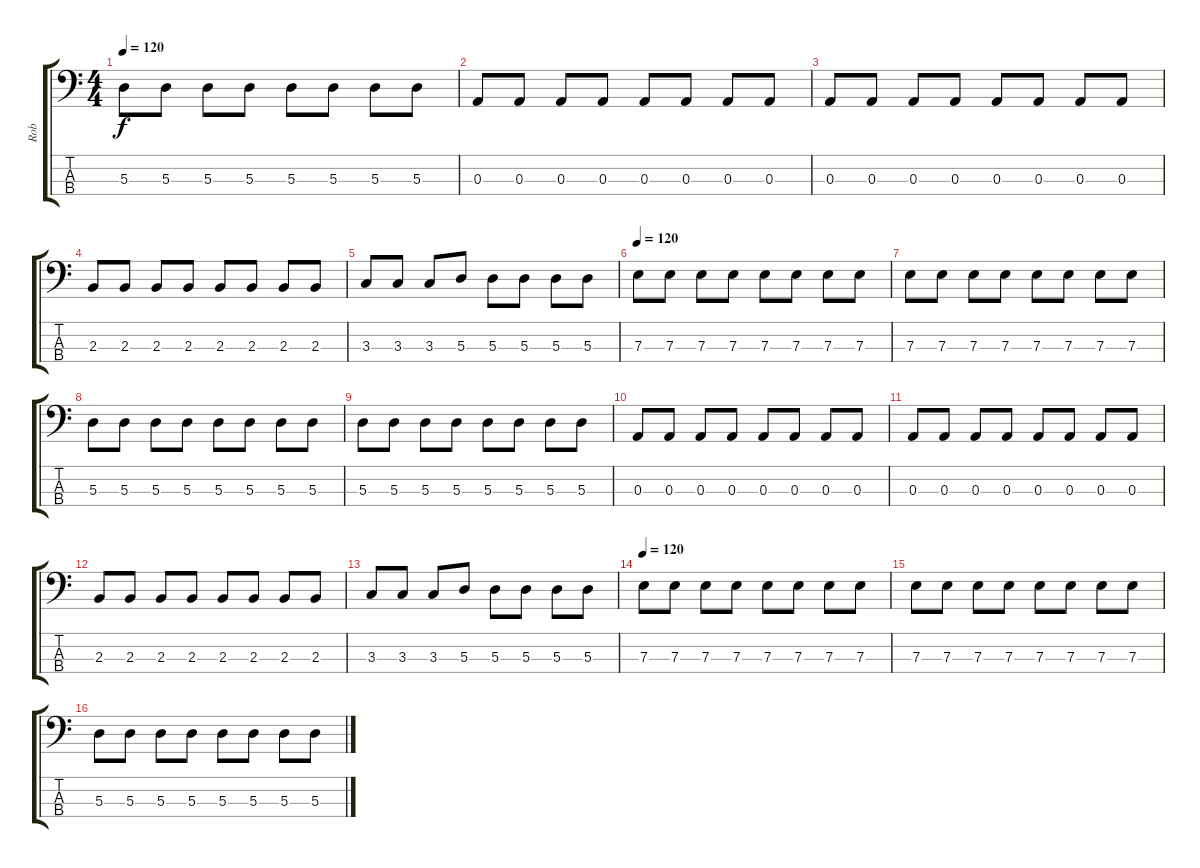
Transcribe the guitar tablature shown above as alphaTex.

\track ("Rob" "Rob") {instrument electricbassfinger}
\staff {score tabs}
\tuning (G2 D2 A1 E1) {hide}
\ts (4 4)
\tempo 120
\clef f4
\ks c
5.3.8{dy f} 5.3.8 5.3.8 5.3.8 5.3.8 5.3.8 5.3.8 5.3.8 |
0.3.8 0.3.8 0.3.8 0.3.8 0.3.8 0.3.8 0.3.8 0.3.8 |
0.3.8 0.3.8 0.3.8 0.3.8 0.3.8 0.3.8 0.3.8 0.3.8 |
2.3.8 2.3.8 2.3.8 2.3.8 2.3.8 2.3.8 2.3.8 2.3.8 |
3.3.8 3.3.8 3.3.8 5.3.8 5.3.8 5.3.8 5.3.8 5.3.8 |
\tempo 120
7.3.8 7.3.8 7.3.8 7.3.8 7.3.8 7.3.8 7.3.8 7.3.8 |
7.3.8 7.3.8 7.3.8 7.3.8 7.3.8 7.3.8 7.3.8 7.3.8 |
5.3.8 5.3.8 5.3.8 5.3.8 5.3.8 5.3.8 5.3.8 5.3.8 |
5.3.8 5.3.8 5.3.8 5.3.8 5.3.8 5.3.8 5.3.8 5.3.8 |
0.3.8 0.3.8 0.3.8 0.3.8 0.3.8 0.3.8 0.3.8 0.3.8 |
0.3.8 0.3.8 0.3.8 0.3.8 0.3.8 0.3.8 0.3.8 0.3.8 |
2.3.8 2.3.8 2.3.8 2.3.8 2.3.8 2.3.8 2.3.8 2.3.8 |
3.3.8 3.3.8 3.3.8 5.3.8 5.3.8 5.3.8 5.3.8 5.3.8 |
\tempo 120
7.3.8 7.3.8 7.3.8 7.3.8 7.3.8 7.3.8 7.3.8 7.3.8 |
7.3.8 7.3.8 7.3.8 7.3.8 7.3.8 7.3.8 7.3.8 7.3.8 |
5.3.8 5.3.8 5.3.8 5.3.8 5.3.8 5.3.8 5.3.8 5.3.8
